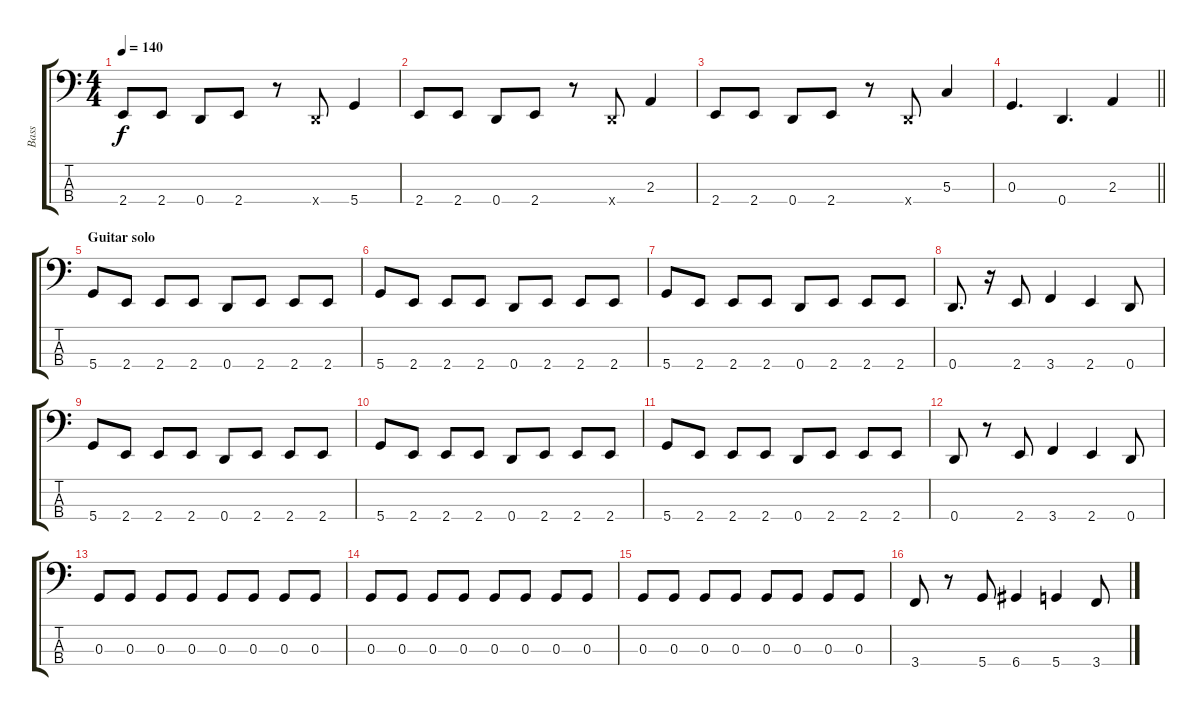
\track ("Bass" "Bass") {instrument electricbassfinger}
\staff {score tabs}
\tuning (F2 C2 G1 D1) {hide}
\ts (4 4)
\tempo 140
\clef f4
\ks c
2.4.8{dy f} 2.4.8 0.4.8 2.4.8 r.8 0.4{x}.8 5.4.4 |
2.4.8 2.4.8 0.4.8 2.4.8 r.8 0.4{x}.8 2.3.4 |
2.4.8 2.4.8 0.4.8 2.4.8 r.8 0.4{x}.8 5.3.4 |
\barLineRight lightlight
0.3.4{d} 0.4.4{d} 2.3.4 |
\section ("" "Guitar solo")
5.4.8 2.4.8 2.4.8 2.4.8 0.4.8 2.4.8 2.4.8 2.4.8 |
5.4.8 2.4.8 2.4.8 2.4.8 0.4.8 2.4.8 2.4.8 2.4.8 |
5.4.8 2.4.8 2.4.8 2.4.8 0.4.8 2.4.8 2.4.8 2.4.8 |
0.4.8{d} r.16 2.4.8 3.4.4 2.4.4 0.4.8 |
5.4.8 2.4.8 2.4.8 2.4.8 0.4.8 2.4.8 2.4.8 2.4.8 |
5.4.8 2.4.8 2.4.8 2.4.8 0.4.8 2.4.8 2.4.8 2.4.8 |
5.4.8 2.4.8 2.4.8 2.4.8 0.4.8 2.4.8 2.4.8 2.4.8 |
0.4.8 r.8 2.4.8 3.4.4 2.4.4 0.4.8 |
0.3.8 0.3.8 0.3.8 0.3.8 0.3.8 0.3.8 0.3.8 0.3.8 |
0.3.8 0.3.8 0.3.8 0.3.8 0.3.8 0.3.8 0.3.8 0.3.8 |
0.3.8 0.3.8 0.3.8 0.3.8 0.3.8 0.3.8 0.3.8 0.3.8 |
3.4.8 r.8 5.4.8 6.4.4 5.4.4 3.4.8
